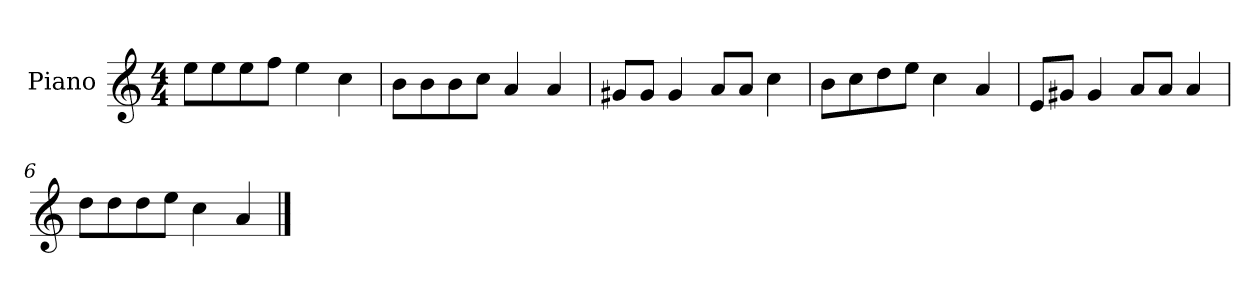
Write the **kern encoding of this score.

**kern
*part1
*staff1
*I"Piano
*I'P-no
*clefG2
*k[]
*M4/4
*MM90
=1
8ee\L
8ee\
8ee\
8ff\J
4ee\
4cc\
=2
8b\L
8b\
8b\
8cc\J
4a/
4a/
=3
8g#X/L
8g#/J
4g#/
8a/L
8a/J
4cc\
=4
8b\L
8cc\
8dd\
8ee\J
4cc\
4a/
=5
8e/L
8g#X/J
4g#/
8a/L
8a/J
4a/
=6
8dd\L
8dd\
8dd\
8ee\J
4cc\
4a/
==
*-
